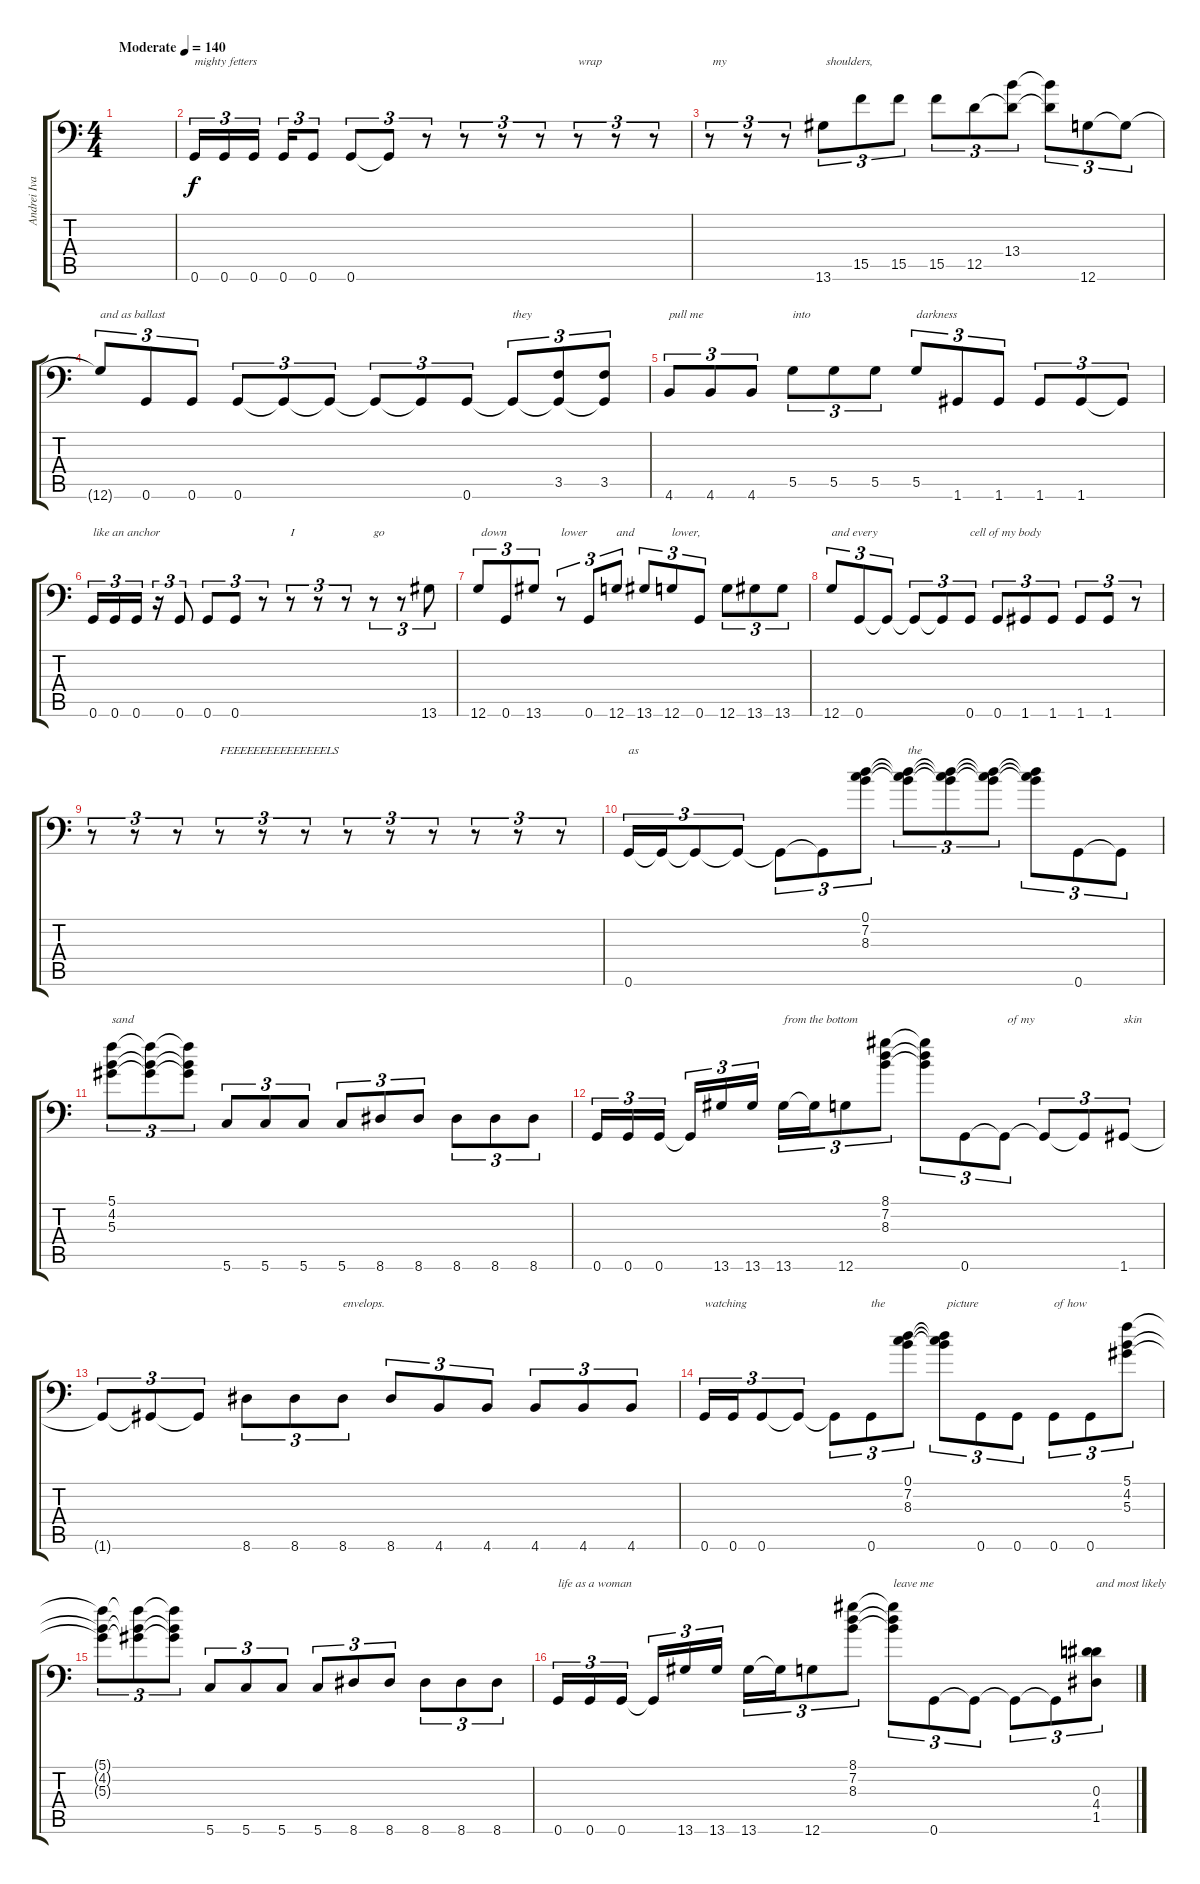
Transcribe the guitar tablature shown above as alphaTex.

\track ("Andrei Ivanov" "Andrei Iva") {instrument distortionguitar}
\staff {score tabs}
\tuning (C4 G3 Eb3 Bb2 D2 G1) {hide}
\ts (4 4)
\tempo (140 "Moderate")
\clef f4
\ks c
|
0.6.16{tu (3 2) txt "mighty fetters"} 0.6.16{tu (3 2)} 0.6.16{tu (3 2) beam splitsecondary} 0.6.16{tu (3 2)} 0.6.8{tu (3 2)} 0.6.8{tu (3 2)} 0.6{t}.8{tu (3 2)} r.8{tu (3 2)} r.8{tu (3 2)} r.8{tu (3 2)} r.8{tu (3 2)} r.8{tu (3 2) txt "wrap"} r.8{tu (3 2)} r.8{tu (3 2)} |
r.8{tu (3 2) txt " my"} r.8{tu (3 2)} r.8{tu (3 2)} 13.6.8{tu (3 2) txt " shoulders,"} 15.5.8{tu (3 2)} 15.5.8{tu (3 2)} 15.5.8{tu (3 2)} 12.5.8{tu (3 2)} (13.4 12.5{t}).8{tu (3 2)} (13.4{t} 12.5{t}).8{tu (3 2)} 12.6.8{tu (3 2)} 12.6{t}.8{tu (3 2)} |
12.6{t}.8{tu (3 2) txt "and as ballast"} 0.6.8{tu (3 2)} 0.6.8{tu (3 2)} 0.6.8{tu (3 2)} 0.6{t}.8{tu (3 2)} 0.6{t}.8{tu (3 2)} 0.6{t}.8{tu (3 2)} 0.6{t}.8{tu (3 2)} 0.6.8{tu (3 2)} 0.6{t}.8{tu (3 2) txt "they "} (3.5 0.6{t}).8{tu (3 2)} (3.5 0.6{t}).8{tu (3 2)} |
4.6.8{tu (3 2) txt "pull me "} 4.6.8{tu (3 2)} 4.6.8{tu (3 2)} 5.5.8{tu (3 2) txt "into"} 5.5.8{tu (3 2)} 5.5.8{tu (3 2)} 5.5.8{tu (3 2) txt "darkness "} 1.6.8{tu (3 2)} 1.6.8{tu (3 2)} 1.6.8{tu (3 2)} 1.6.8{tu (3 2)} 1.6{t}.8{tu (3 2)} |
0.6.16{tu (3 2) txt "like an anchor"} 0.6.16{tu (3 2)} 0.6.16{tu (3 2)} r.16{tu (3 2)} 0.6.8{tu (3 2)} 0.6.8{tu (3 2)} 0.6.8{tu (3 2)} r.8{tu (3 2)} r.8{tu (3 2) txt "I "} r.8{tu (3 2)} r.8{tu (3 2)} r.8{tu (3 2) txt "go"} r.8{tu (3 2)} 13.6.8{tu (3 2)} |
12.6.8{tu (3 2) txt " down "} 0.6.8{tu (3 2)} 13.6.8{tu (3 2)} r.8{tu (3 2) txt "lower "} 0.6.8{tu (3 2)} 12.6.8{tu (3 2) txt "and"} 13.6.8{tu (3 2)} 12.6.8{tu (3 2) txt "lower,"} 0.6.8{tu (3 2)} 12.6.8{tu (3 2)} 13.6.8{tu (3 2)} 13.6.8{tu (3 2)} |
12.6.8{tu (3 2) txt "and every "} 0.6.8{tu (3 2)} 0.6{t}.8{tu (3 2)} 0.6{t}.8{tu (3 2)} 0.6{t}.8{tu (3 2)} 0.6.8{tu (3 2) txt "cell of my body"} 0.6.8{tu (3 2)} 1.6.8{tu (3 2)} 1.6.8{tu (3 2)} 1.6.8{tu (3 2)} 1.6.8{tu (3 2)} r.8{tu (3 2)} |
r.8{tu (3 2)} r.8{tu (3 2)} r.8{tu (3 2)} r.8{tu (3 2) txt "FEEEEEEEEEEEEEEELS"} r.8{tu (3 2)} r.8{tu (3 2)} r.8{tu (3 2)} r.8{tu (3 2)} r.8{tu (3 2)} r.8{tu (3 2)} r.8{tu (3 2)} r.8{tu (3 2)} |
0.6.16{tu (3 2) txt "as "} 0.6{t}.16{tu (3 2)} 0.6{t}.8{tu (3 2)} 0.6{t}.8{tu (3 2)} 0.6{t}.8{tu (3 2)} 0.6{t}.8{tu (3 2)} (0.1 7.2 8.3).8{tu (3 2)} (0.1{t} 7.2{t} 8.3{t}).8{tu (3 2) txt "the "} (0.1{t} 7.2{t} 8.3{t}).8{tu (3 2)} (0.1{t} 7.2{t} 8.3{t}).8{tu (3 2)} (0.1{t} 7.2{t} 8.3{t}).8{tu (3 2)} 0.6.8{tu (3 2)} 0.6{t}.8{tu (3 2)} |
(5.1 4.2 5.3).8{tu (3 2) txt "sand"} (5.1{t} 4.2{t} 5.3{t}).8{tu (3 2)} (5.1{t} 4.2{t} 5.3{t}).8{tu (3 2)} 5.6.8{tu (3 2)} 5.6.8{tu (3 2)} 5.6.8{tu (3 2)} 5.6.8{tu (3 2)} 8.6.8{tu (3 2)} 8.6.8{tu (3 2)} 8.6.8{tu (3 2)} 8.6.8{tu (3 2)} 8.6.8{tu (3 2)} |
0.6.16{tu (3 2)} 0.6.16{tu (3 2)} 0.6.16{tu (3 2) beam splitsecondary} 0.6{t}.16{tu (3 2)} 13.6.16{tu (3 2)} 13.6.16{tu (3 2)} 13.6.16{tu (3 2) txt "from the bottom"} 13.6{t}.16{tu (3 2)} 12.6.8{tu (3 2)} (8.1 7.2 8.3).8{tu (3 2)} (8.1{t} 7.2{t} 8.3{t}).8{tu (3 2)} 0.6.8{tu (3 2)} 0.6{t}.8{tu (3 2) txt " of my "} 0.6{t}.8{tu (3 2)} 0.6{t}.8{tu (3 2)} 1.6.8{tu (3 2) txt "skin"} |
1.6{t}.8{tu (3 2)} 1.6{t}.8{tu (3 2)} 1.6{t}.8{tu (3 2)} 8.6.8{tu (3 2)} 8.6.8{tu (3 2)} 8.6.8{tu (3 2) txt "envelops."} 8.6.8{tu (3 2)} 4.6.8{tu (3 2)} 4.6.8{tu (3 2)} 4.6.8{tu (3 2)} 4.6.8{tu (3 2)} 4.6.8{tu (3 2)} |
0.6.16{tu (3 2) txt "watching "} 0.6.16{tu (3 2)} 0.6.8{tu (3 2)} 0.6{t}.8{tu (3 2)} 0.6{t}.8{tu (3 2)} 0.6.8{tu (3 2) txt "the"} (0.1 7.2 8.3).8{tu (3 2)} (0.1{t} 7.2{t} 8.3{t}).8{tu (3 2) txt " picture"} 0.6.8{tu (3 2)} 0.6.8{tu (3 2)} 0.6.8{tu (3 2) txt "of how "} 0.6.8{tu (3 2)} (5.1 4.2 5.3).8{tu (3 2)} |
(5.1{t} 4.2{t} 5.3{t}).8{tu (3 2)} (5.1{t} 4.2{t} 5.3{t}).8{tu (3 2)} (5.1{t} 4.2{t} 5.3{t}).8{tu (3 2)} 5.6.8{tu (3 2)} 5.6.8{tu (3 2)} 5.6.8{tu (3 2)} 5.6.8{tu (3 2)} 8.6.8{tu (3 2)} 8.6.8{tu (3 2)} 8.6.8{tu (3 2)} 8.6.8{tu (3 2)} 8.6.8{tu (3 2)} |
0.6.16{tu (3 2) txt "life as a woman"} 0.6.16{tu (3 2)} 0.6.16{tu (3 2) beam splitsecondary} 0.6{t}.16{tu (3 2)} 13.6.16{tu (3 2)} 13.6.16{tu (3 2)} 13.6.16{tu (3 2)} 13.6{t}.16{tu (3 2)} 12.6.8{tu (3 2)} (8.1 7.2 8.3).8{tu (3 2)} (8.1{t} 7.2{t} 8.3{t}).8{tu (3 2) txt "leave me "} 0.6.8{tu (3 2)} 0.6{t}.8{tu (3 2)} 0.6{t}.8{tu (3 2)} 0.6{t}.8{tu (3 2)} (0.3 4.4 1.5).8{tu (3 2) txt "and most likely "}
